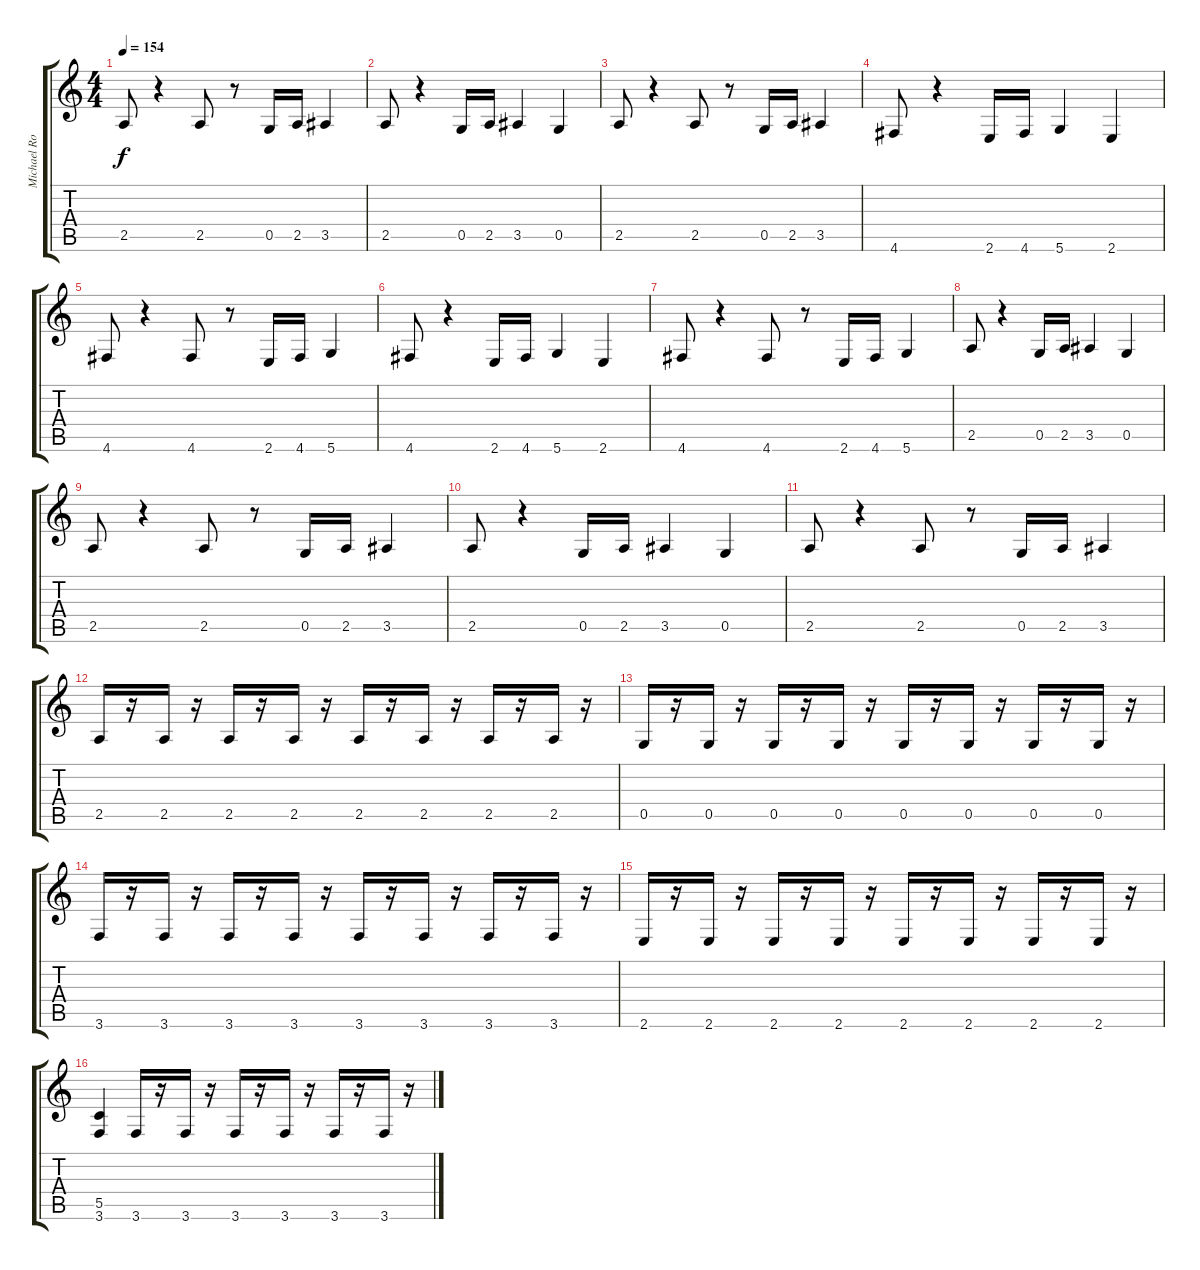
\track ("Michael Romeo" "Michael Ro") {instrument distortionguitar}
\staff {score tabs}
\tuning (D4 A3 F3 C3 G2 D2) {hide}
\ts (4 4)
\tempo 154
\clef g2
\ks c
2.5.8{dy f} r.4 2.5.8 r.8 0.5.16 2.5.16 3.5.4 |
2.5.8 r.4 0.5.16 2.5.16 3.5.4 0.5.4 |
2.5.8 r.4 2.5.8 r.8 0.5.16 2.5.16 3.5.4 |
4.6.8 r.4 2.6.16 4.6.16 5.6.4 2.6.4 |
4.6.8 r.4 4.6.8 r.8 2.6.16 4.6.16 5.6.4 |
4.6.8 r.4 2.6.16 4.6.16 5.6.4 2.6.4 |
4.6.8 r.4 4.6.8 r.8 2.6.16 4.6.16 5.6.4 |
2.5.8 r.4 0.5.16 2.5.16 3.5.4 0.5.4 |
2.5.8 r.4 2.5.8 r.8 0.5.16 2.5.16 3.5.4 |
2.5.8 r.4 0.5.16 2.5.16 3.5.4 0.5.4 |
2.5.8 r.4 2.5.8 r.8 0.5.16 2.5.16 3.5.4 |
2.5.16 r.16 2.5.16 r.16 2.5.16 r.16 2.5.16 r.16 2.5.16 r.16 2.5.16 r.16 2.5.16 r.16 2.5.16 r.16 |
0.5.16 r.16 0.5.16 r.16 0.5.16 r.16 0.5.16 r.16 0.5.16 r.16 0.5.16 r.16 0.5.16 r.16 0.5.16 r.16 |
3.6.16 r.16 3.6.16 r.16 3.6.16 r.16 3.6.16 r.16 3.6.16 r.16 3.6.16 r.16 3.6.16 r.16 3.6.16 r.16 |
2.6.16 r.16 2.6.16 r.16 2.6.16 r.16 2.6.16 r.16 2.6.16 r.16 2.6.16 r.16 2.6.16 r.16 2.6.16 r.16 |
(5.5 3.6).4 3.6.16 r.16 3.6.16 r.16 3.6.16 r.16 3.6.16 r.16 3.6.16 r.16 3.6.16 r.16
